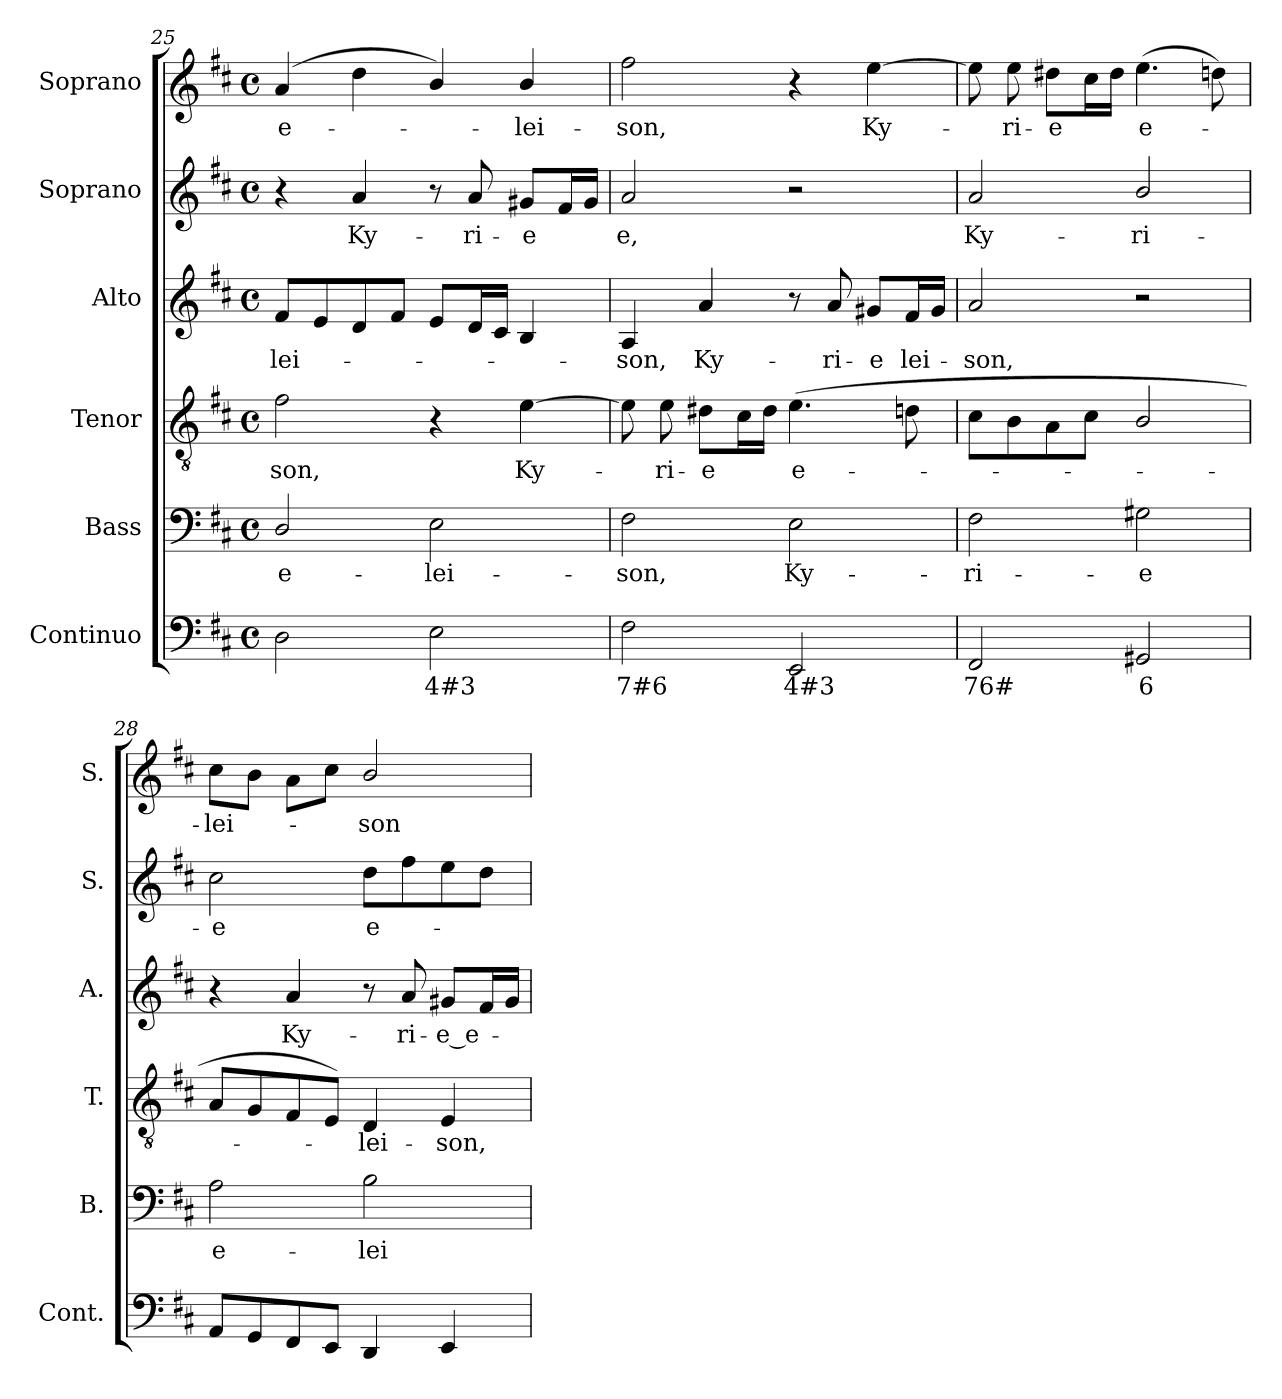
**kern	**text	**kern	**text	**kern	**text	**kern	**text	**kern	**text	**kern	**text
*part6	*part6	*part5	*part5	*part4	*part4	*part3	*part3	*part2	*part2	*part1	*part1
*staff6	*staff6	*staff5	*staff5	*staff4	*staff4	*staff3	*staff3	*staff2	*staff2	*staff1	*staff1
*I"Continuo	*	*I"Bass	*	*I"Tenor	*	*I"Alto	*	*I"Soprano	*	*I"Soprano	*
*I'Cont.	*	*I'B.	*	*I'T.	*	*I'A.	*	*I'S.	*	*I'S.	*
!!LO:PB:g=z
*clefF4	*	*clefF4	*	*clefGv2	*	*clefG2	*	*clefG2	*	*clefG2	*
*	*	*	*	*ITrd7c12	*	*	*	*	*	*	*
*k[f#c#]	*	*k[f#c#]	*	*k[f#c#]	*	*k[f#c#]	*	*k[f#c#]	*	*k[f#c#]	*
*D:	*	*D:	*	*D:	*	*D:	*	*D:	*	*D:	*
*M4/4	*	*M4/4	*	*M4/4	*	*M4/4	*	*M4/4	*	*M4/4	*
*met(c)	*	*met(c)	*	*met(c)	*	*met(c)	*	*met(c)	*	*met(c)	*
=25	=25	=25	=25	=25	=25	=25	=25	=25	=25	=25	=25
!	!	!	!LO:LY:b:color=#000000	!	!	!	!	!	!	!	!
!	!	!	!	!	!LO:LY:b:color=#000000	!	!	!	!	!	!
!	!	!	!	!	!	!	!LO:LY:b:color=#000000	!	!	!	!
!	!	!	!	!	!	!	!	!	!	!	!LO:LY:b:color=#000000
2Di\	.	2Di/	e-	2F#i\	-son,	8f#i/L	-lei-	4r	.	(4ai/	e-
.	.	.	.	.	.	8ei/	.	.	.	.	.
!	!	!	!	!	!	!	!	!	!LO:LY:b:color=#000000	!	!
.	.	.	.	.	.	8di/	.	4ai/	Ky-	4ddi\	.
.	.	.	.	.	.	8f#i/J	.	.	.	.	.
!	!LO:LY:b:color=#000000	!	!	!	!	!	!	!	!	!	!
!	!	!	!LO:LY:b:color=#000000	!	!	!	!	!	!	!	!
2Ei\	4#3	2Ei\	-lei-	4r	.	8ei/L	.	8r	.	4bi/)	.
!	!	!	!	!	!	!	!	!	!LO:LY:b:color=#000000	!	!
.	.	.	.	.	.	16di/L	.	8ai/	-ri-	.	.
.	.	.	.	.	.	16c#i/JJ	.	.	.	.	.
!	!	!	!	!	!LO:LY:b:color=#000000	!	!	!	!	!	!
!	!	!	!	!	!	!	!	!	!LO:LY:b:color=#000000	!	!
!	!	!	!	!	!	!	!	!	!	!	!LO:LY:b:color=#000000
.	.	.	.	[4Ei\	Ky-	4Bi/	.	8g#Xi/L	-e	4bi/	-lei-
.	.	.	.	.	.	.	.	16f#i/L	.	.	.
.	.	.	.	.	.	.	.	16g#i/JJ	.	.	.
=26	=26	=26	=26	=26	=26	=26	=26	=26	=26	=26	=26
!	!LO:LY:b:color=#000000	!	!	!	!	!	!	!	!	!	!
!	!	!	!LO:LY:b:color=#000000	!	!	!	!	!	!	!	!
!	!	!	!	!	!	!	!LO:LY:b:color=#000000	!	!	!	!
!	!	!	!	!	!	!	!	!	!LO:LY:b:color=#000000	!	!
!	!	!	!	!	!	!	!	!	!	!	!LO:LY:b:color=#000000
2F#i\	7#6	2F#i\	-son,	8Ei\]	.	4Ai/	-son,	2ai/	e,	2ff#i\	-son,
!	!	!	!	!	!LO:LY:b:color=#000000	!	!	!	!	!	!
.	.	.	.	8Ei\	-ri-	.	.	.	.	.	.
!	!	!	!	!	!LO:LY:b:color=#000000	!	!	!	!	!	!
!	!	!	!	!	!	!	!LO:LY:b:color=#000000	!	!	!	!
.	.	.	.	8D#Xi\L	-e	4ai/	Ky-	.	.	.	.
.	.	.	.	16C#i\L	.	.	.	.	.	.	.
.	.	.	.	16D#i\JJ	.	.	.	.	.	.	.
!	!LO:LY:b:color=#000000	!	!	!	!	!	!	!	!	!	!
!	!	!	!LO:LY:b:color=#000000	!	!	!	!	!	!	!	!
!	!	!	!	!	!LO:LY:b:color=#000000	!	!	!	!	!	!
2EEi/	4#3	2Ei\	Ky-	(4.Ei\	e-	8r	.	2r	.	4r	.
!	!	!	!	!	!	!	!LO:LY:b:color=#000000	!	!	!	!
.	.	.	.	.	.	8ai/	-ri-	.	.	.	.
!	!	!	!	!	!	!	!LO:LY:b:color=#000000	!	!	!	!
!	!	!	!	!	!	!	!	!	!	!	!LO:LY:b:color=#000000
.	.	.	.	.	.	8g#Xi/L	-e	.	.	[4eei\	Ky-
!	!	!	!	!	!	!	!LO:LY:b:color=#000000	!	!	!	!
.	.	.	.	8Dni\	.	16f#i/L	lei-	.	.	.	.
.	.	.	.	.	.	16g#i/JJ	.	.	.	.	.
=27	=27	=27	=27	=27	=27	=27	=27	=27	=27	=27	=27
!	!LO:LY:b:color=#000000	!	!	!	!	!	!	!	!	!	!
!	!	!	!LO:LY:b:color=#000000	!	!	!	!	!	!	!	!
!	!	!	!	!	!	!	!LO:LY:b:color=#000000	!	!	!	!
!	!	!	!	!	!	!	!	!	!LO:LY:b:color=#000000	!	!
2FF#i/	76#	2F#i\	-ri-	8C#i\L	.	2ai/	-son,	2ai/	Ky-	8eei\]	.
!	!	!	!	!	!	!	!	!	!	!	!LO:LY:b:color=#000000
.	.	.	.	8BBi\	.	.	.	.	.	8eei\	-ri-
!	!	!	!	!	!	!	!	!	!	!	!LO:LY:b:color=#000000
.	.	.	.	8AAi\	.	.	.	.	.	8dd#Xi\L	-e
.	.	.	.	8C#i\J	.	.	.	.	.	16cc#i\L	.
.	.	.	.	.	.	.	.	.	.	16dd#i\JJ	.
!	!LO:LY:b:color=#000000	!	!	!	!	!	!	!	!	!	!
!	!	!	!LO:LY:b:color=#000000	!	!	!	!	!	!	!	!
!	!	!	!	!	!	!	!	!	!LO:LY:b:color=#000000	!	!
!	!	!	!	!	!	!	!	!	!	!	!LO:LY:b:color=#000000
2GG#Xi/	6	2G#Xi\	-e	2BBi/	.	2r	.	2bi/	-ri-	(4.eei\	e-
.	.	.	.	.	.	.	.	.	.	8ddni\)	.
=28	=28	=28	=28	=28	=28	=28	=28	=28	=28	=28	=28
!	!	!	!LO:LY:b:color=#000000	!	!	!	!	!	!	!	!
!	!	!	!	!	!	!	!	!	!LO:LY:b:color=#000000	!	!
!	!	!	!	!	!	!	!	!	!	!	!LO:LY:b:color=#000000
8AAi/L	.	2Ai\	e-	8AAi/L	.	4r	.	2cc#i\	-e	8cc#i\L	-lei-
8GGi/	.	.	.	8GGi/	.	.	.	.	.	8bi\J	.
!	!	!	!	!	!	!	!LO:LY:b:color=#000000	!	!	!	!
8FF#i/	.	.	.	8FF#i/	.	4ai/	Ky-	.	.	8ai\L	.
8EEi/J	.	.	.	8EEi/J)	.	.	.	.	.	8cc#i\J	.
!	!	!	!LO:LY:b:color=#000000	!	!	!	!	!	!	!	!
!	!	!	!	!	!LO:LY:b:color=#000000	!	!	!	!	!	!
!	!	!	!	!	!	!	!	!	!LO:LY:b:color=#000000	!	!
!	!	!	!	!	!	!	!	!	!	!	!LO:LY:b:color=#000000
4DDi/	.	2Bi\	-lei-	4DDi/	-lei-	8r	.	8ddi\L	e-	2bi/	-son
!	!	!	!	!	!	!	!LO:LY:b:color=#000000	!	!	!	!
.	.	.	.	.	.	8ai/	-ri-	8ff#i\	.	.	.
!	!	!	!	!	!LO:LY:b:color=#000000	!	!	!	!	!	!
!	!	!	!	!	!	!	!LO:LY:b:color=#000000	!	!	!	!
4EEi/	.	.	.	4EEi/	-son,	8g#Xi/L	-e_e-	8eei\	.	.	.
.	.	.	.	.	.	16f#i/L	.	8ddi\J	.	.	.
.	.	.	.	.	.	16g#i/JJ	.	.	.	.	.
=	=	=	=	=	=	=	=	=	=	=	=
*-	*-	*-	*-	*-	*-	*-	*-	*-	*-	*-	*-
